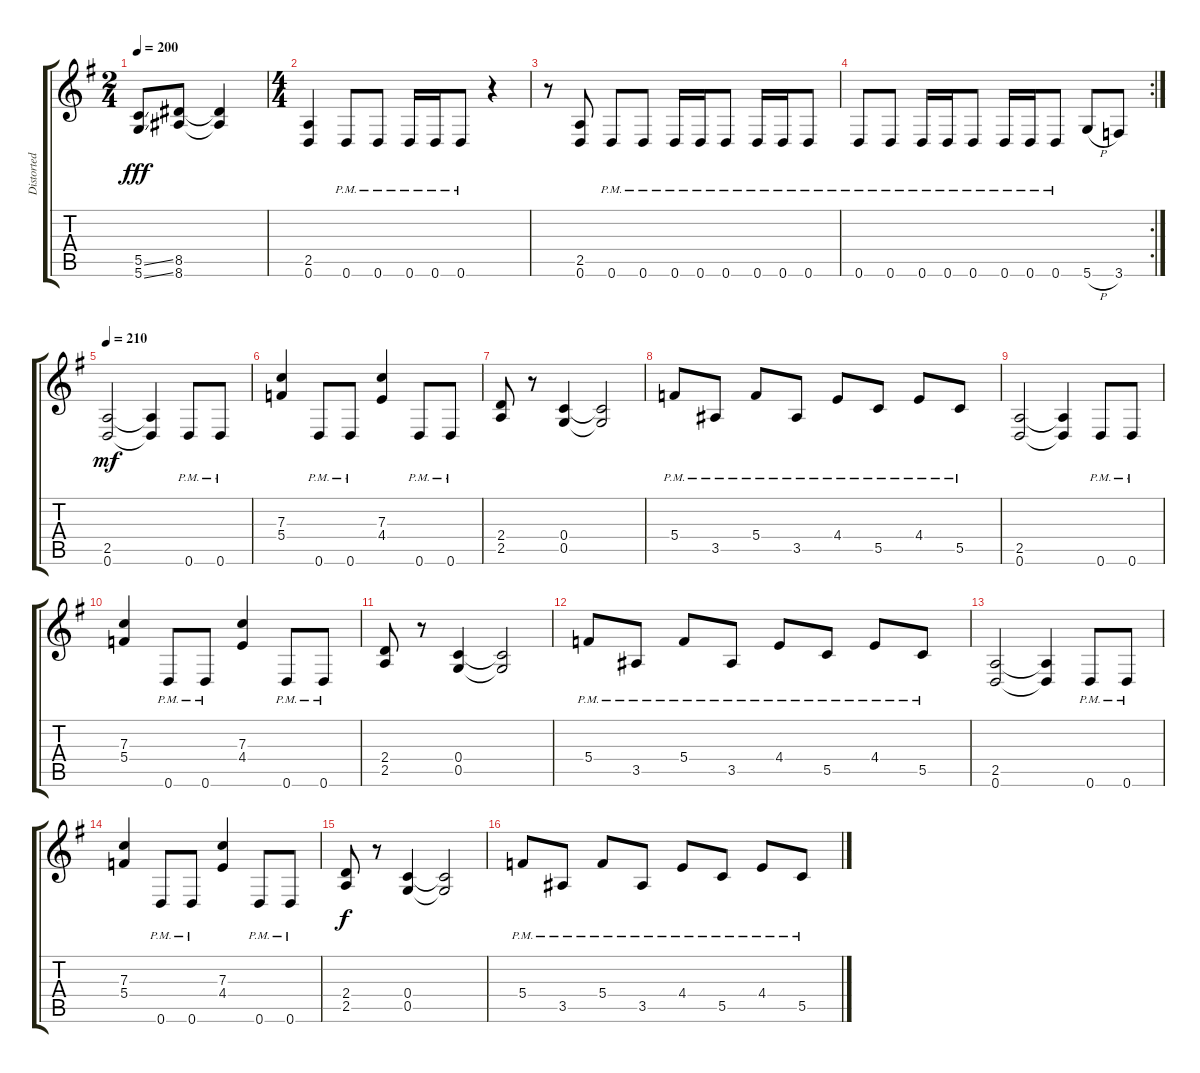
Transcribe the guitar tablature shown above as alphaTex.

\track ("Distorted Guitar (right channel)" "Distorted ") {instrument overdrivenguitar}
\staff {score tabs}
\tuning (D4 A3 F3 C3 G2 D2) {hide}
\ts (2 4)
\tempo 200
\clef g2
\ks g
(5.5{ss} 5.6{ss}).8{dy fff} (8.5 8.6).8 (8.5{t} 8.6{t}).4 |
\ts (4 4)
(2.5 0.6).4 0.6{pm}.8 0.6{pm}.8 0.6{pm}.16 0.6{pm}.16 0.6{pm}.8 r.4 |
r.8 (2.5 0.6).8 0.6{pm}.8 0.6{pm}.8 0.6{pm}.16 0.6{pm}.16 0.6{pm}.8 0.6{pm}.16 0.6{pm}.16 0.6{pm}.8 |
\rc 2
0.6{pm}.8 0.6{pm}.8 0.6{pm}.16 0.6{pm}.16 0.6{pm}.8 0.6{pm}.16 0.6{pm}.16 0.6{pm}.8 5.6{h}.8 3.6.8 |
\tempo 210
(2.5 0.6).2{dy mf} (2.5{t} 0.6{t}).4 0.6{pm}.8 0.6{pm}.8 |
(7.3 5.4).4 0.6{pm}.8 0.6{pm}.8 (7.3 4.4).4 0.6{pm}.8 0.6{pm}.8 |
(2.4 2.5).8 r.8 (0.4 0.5).4 (0.4{t} 0.5{t}).2 |
5.4{pm}.8 3.5{pm}.8 5.4{pm}.8 3.5{pm}.8 4.4{pm}.8 5.5{pm}.8 4.4{pm}.8 5.5{pm}.8 |
(2.5 0.6).2 (2.5{t} 0.6{t}).4 0.6{pm}.8 0.6{pm}.8 |
(7.3 5.4).4 0.6{pm}.8 0.6{pm}.8 (7.3 4.4).4 0.6{pm}.8 0.6{pm}.8 |
(2.4 2.5).8 r.8 (0.4 0.5).4 (0.4{t} 0.5{t}).2 |
5.4{pm}.8 3.5{pm}.8 5.4{pm}.8 3.5{pm}.8 4.4{pm}.8 5.5{pm}.8 4.4{pm}.8 5.5{pm}.8 |
(2.5 0.6).2 (2.5{t} 0.6{t}).4 0.6{pm}.8 0.6{pm}.8 |
(7.3 5.4).4 0.6{pm}.8 0.6{pm}.8 (7.3 4.4).4 0.6{pm}.8 0.6{pm}.8 |
(2.4 2.5).8{dy f} r.8 (0.4 0.5).4 (0.4{t} 0.5{t}).2 |
5.4{pm}.8 3.5{pm}.8 5.4{pm}.8 3.5{pm}.8 4.4{pm}.8 5.5{pm}.8 4.4{pm}.8 5.5{pm}.8
